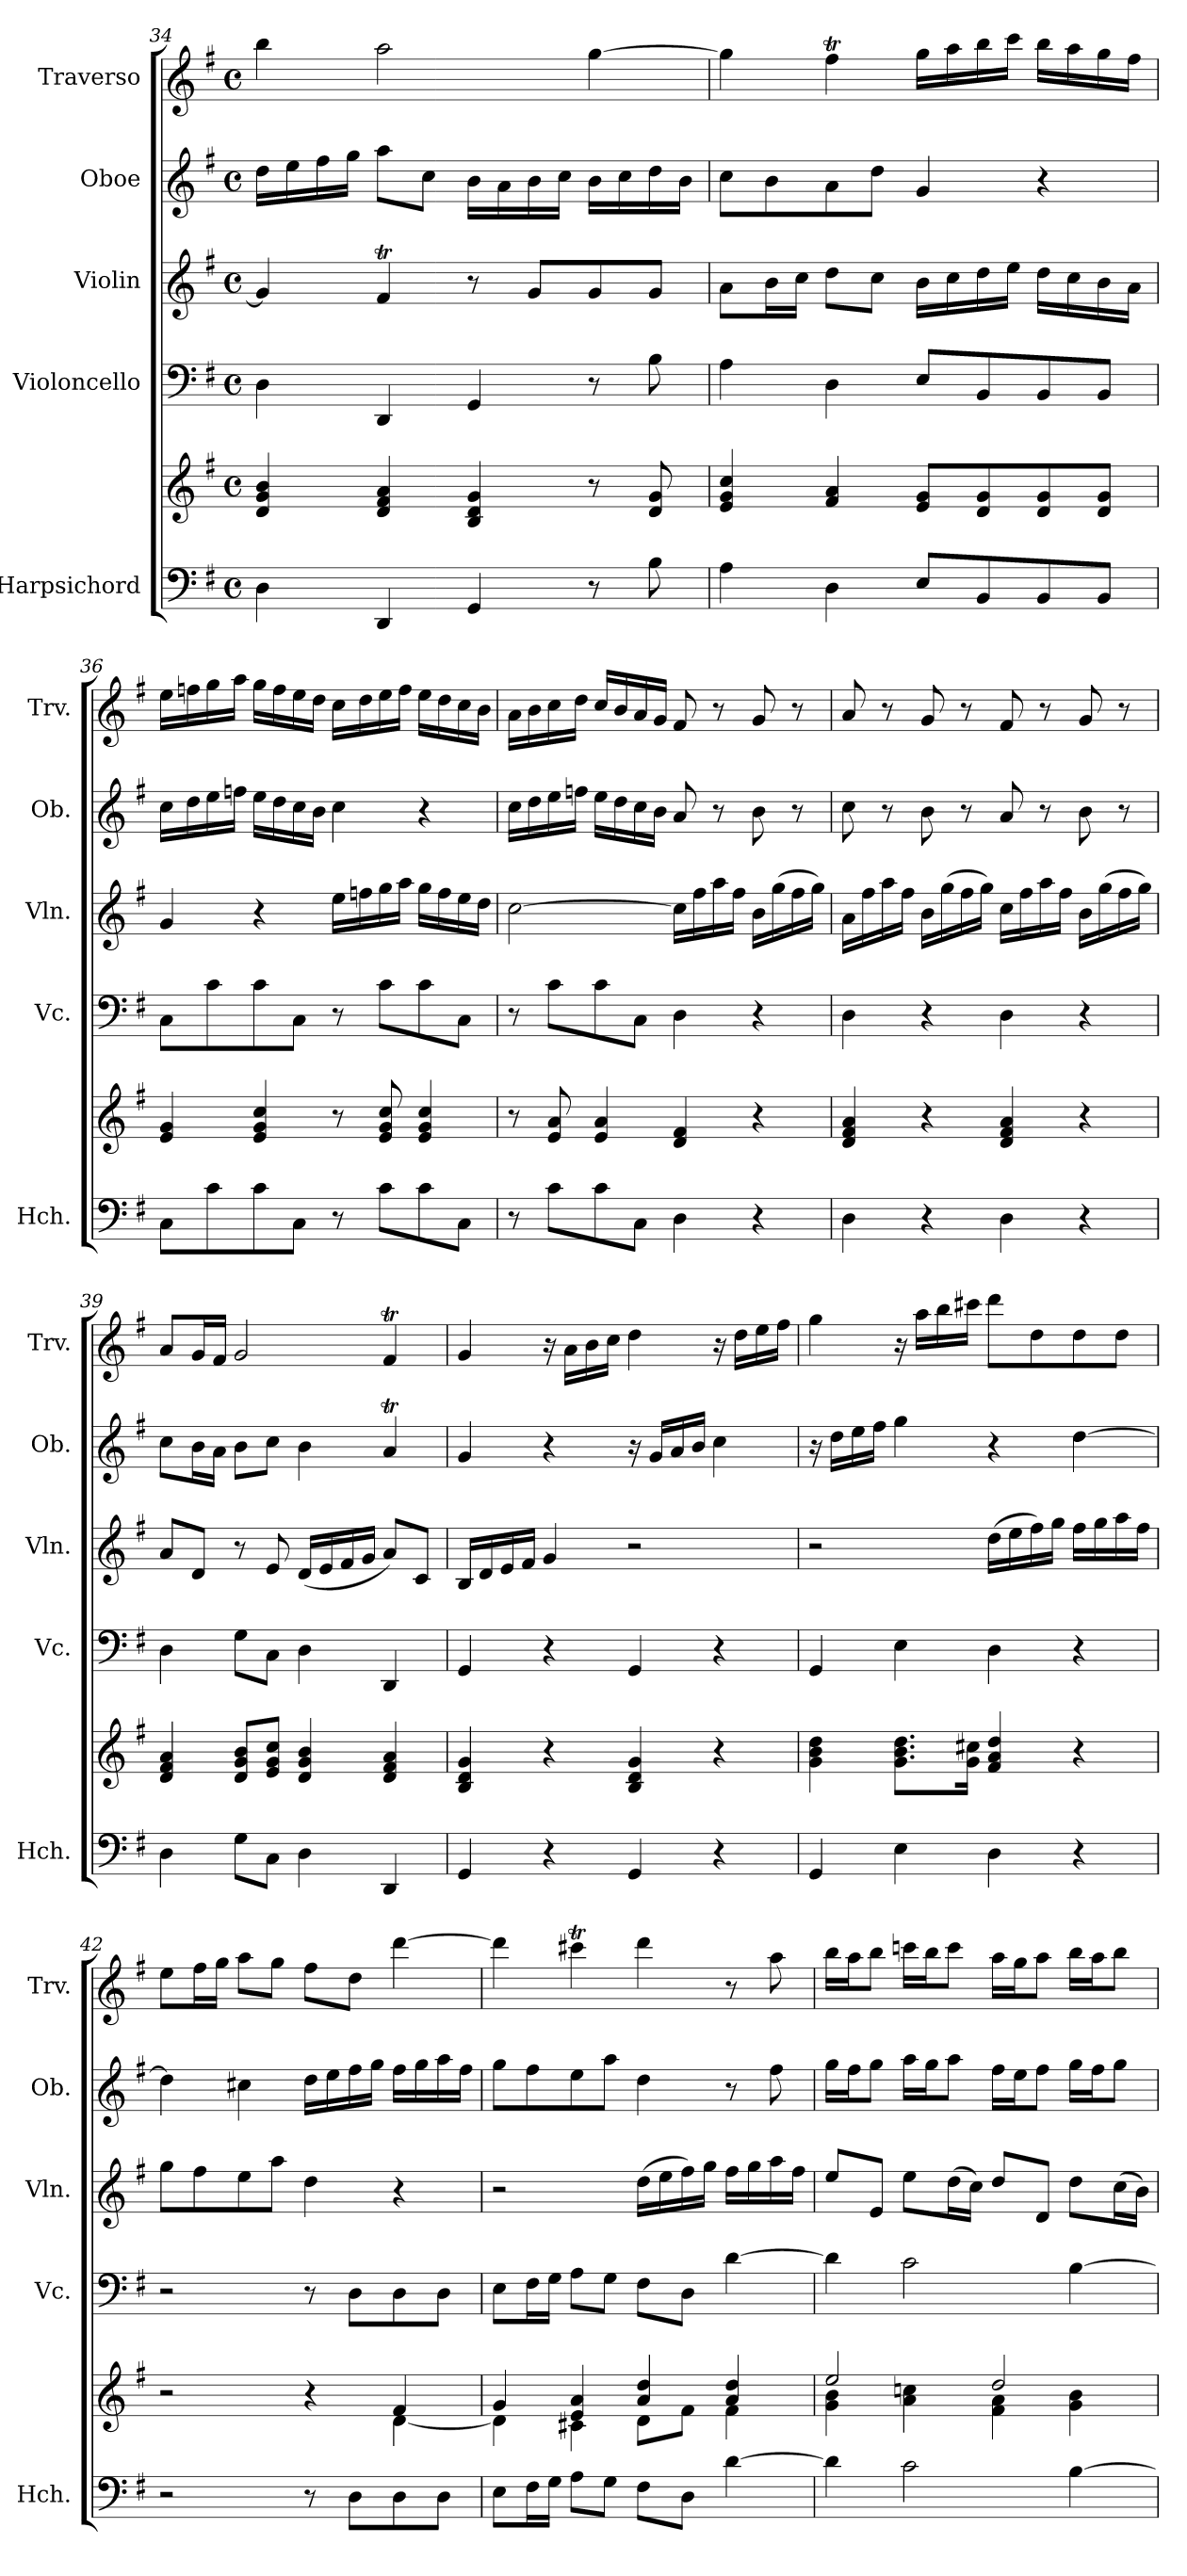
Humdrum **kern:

**kern	**kern	**kern	**kern	**kern	**kern
*part5	*part5	*part4	*part3	*part2	*part1
*staff6	*staff5	*staff4	*staff3	*staff2	*staff1
*I"Harpsichord	*	*I"Violoncello	*I"Violin	*I"Oboe	*I"Traverso
*I'Hch.	*	*I'Vc.	*I'Vln.	*I'Ob.	*I'Trv.
*clefF4	*clefG2	*clefF4	*clefG2	*clefG2	*clefG2
*k[f#]	*k[f#]	*k[f#]	*k[f#]	*k[f#]	*k[f#]
*M4/4	*M4/4	*M4/4	*M4/4	*M4/4	*M4/4
*met(c)	*met(c)	*met(c)	*met(c)	*met(c)	*met(c)
=34	=34	=34	=34	=34	=34
4D\	4d/ 4g/ 4b/	4D\	4g/]	16dd\LL	4bb\
.	.	.	.	16ee\	.
.	.	.	.	16ff#\	.
.	.	.	.	16gg\JJ	.
4DD/	4d/ 4f#/ 4a/	4DD/	4f#t/	8aa\L	2aa\
.	.	.	.	8cc\J	.
4GG/	4B/ 4d/ 4g/	4GG/	8r	16b\LL	.
.	.	.	.	16a\	.
.	.	.	8g/L	16b\	.
.	.	.	.	16cc\JJ	.
8r	8r	8r	8g/	16b\LL	[4gg\
.	.	.	.	16cc\	.
8B\	8d/ 8g/	8B\	8g/J	16dd\	.
.	.	.	.	16b\JJ	.
=35	=35	=35	=35	=35	=35
4A\	4e/ 4g/ 4cc/	4A\	8a\L	8cc\L	4gg\]
.	.	.	16b\L	8b\	.
.	.	.	16cc\JJ	.	.
4D\	4f#/ 4a/	4D\	8dd\L	8a\	4ff#t\
.	.	.	8cc\J	8dd\J	.
8E/L	8e/ 8g/L	8E/L	16b\LL	4g/	16gg\LL
.	.	.	16cc\	.	16aa\
8BB/	8d/ 8g/	8BB/	16dd\	.	16bb\
.	.	.	16ee\JJ	.	16ccc\JJ
8BB/	8d/ 8g/	8BB/	16dd\LL	4r	16bb\LL
.	.	.	16cc\	.	16aa\
8BB/J	8d/ 8g/J	8BB/J	16b\	.	16gg\
.	.	.	16a\JJ	.	16ff#\JJ
=36	=36	=36	=36	=36	=36
8C\L	4e/ 4g/	8C\L	4g/	16cc\LL	16ee\LL
.	.	.	.	16dd\	16ffn\
8c\	.	8c\	.	16ee\	16gg\
.	.	.	.	16ffn\JJ	16aa\JJ
8c\	4e/ 4g/ 4cc/	8c\	4r	16ee\LL	16gg\LL
.	.	.	.	16dd\	16ff\
8C\J	.	8C\J	.	16cc\	16ee\
.	.	.	.	16b\JJ	16dd\JJ
8r	8r	8r	16ee\LL	4cc\	16cc\LL
.	.	.	16ffn\	.	16dd\
8c\L	8e/ 8g/ 8cc/	8c\L	16gg\	.	16ee\
.	.	.	16aa\JJ	.	16ff\JJ
8c\	4e/ 4g/ 4cc/	8c\	16gg\LL	4r	16ee\LL
.	.	.	16ff\	.	16dd\
8C\J	.	8C\J	16ee\	.	16cc\
.	.	.	16dd\JJ	.	16b\JJ
=37	=37	=37	=37	=37	=37
8r	8r	8r	[2cc\	16cc\LL	16a\LL
.	.	.	.	16dd\	16b\
8c\L	8e/ 8a/	8c\L	.	16ee\	16cc\
.	.	.	.	16ffn\JJ	16dd\JJ
8c\	4e/ 4a/	8c\	.	16ee\LL	16cc/LL
.	.	.	.	16dd\	16b/
8C\J	.	8C\J	.	16cc\	16a/
.	.	.	.	16b\JJ	16g/JJ
4D\	4d/ 4f#/	4D\	16cc\LL]	8a/	8f#/
.	.	.	16ff#\	.	.
.	.	.	16aa\	8r	8r
.	.	.	16ff#\JJ	.	.
4r	4r	4r	16b\LL	8b\	8g/
.	.	.	(16gg\	.	.
.	.	.	16ff#\	8r	8r
.	.	.	16gg\JJ)	.	.
!!LO:PB:g=z
=38	=38	=38	=38	=38	=38
4D\	4d/ 4f#/ 4a/	4D\	16a\LL	8cc\	8a/
.	.	.	16ff#\	.	.
.	.	.	16aa\	8r	8r
.	.	.	16ff#\JJ	.	.
4r	4r	4r	16b\LL	8b\	8g/
.	.	.	(16gg\	.	.
.	.	.	16ff#\	8r	8r
.	.	.	16gg\JJ)	.	.
4D\	4d/ 4f#/ 4a/	4D\	16cc\LL	8a/	8f#/
.	.	.	16ff#\	.	.
.	.	.	16aa\	8r	8r
.	.	.	16ff#\JJ	.	.
4r	4r	4r	16b\LL	8b\	8g/
.	.	.	(16gg\	.	.
.	.	.	16ff#\	8r	8r
.	.	.	16gg\JJ)	.	.
=39	=39	=39	=39	=39	=39
4D\	4d/ 4f#/ 4a/	4D\	8a/L	8cc\L	8a/L
.	.	.	8d/J	16b\L	16g/L
.	.	.	.	16a\JJ	16f#/JJ
8G\L	8d/ 8g/ 8b/L	8G\L	8r	8b\L	2g/
8C\J	8e/ 8g/ 8cc/J	8C\J	8e/	8cc\J	.
4D\	4d/ 4g/ 4b/	4D\	(16d/LL	4b\	.
.	.	.	16e/	.	.
.	.	.	16f#/	.	.
.	.	.	16g/JJ	.	.
4DD/	4d/ 4f#/ 4a/	4DD/	8a/L)	4aT/	4f#t/
.	.	.	8c/J	.	.
=40	=40	=40	=40	=40	=40
4GG/	4B/ 4d/ 4g/	4GG/	16B/LL	4g/	4g/
.	.	.	16d/	.	.
.	.	.	16e/	.	.
.	.	.	16f#/JJ	.	.
4r	4r	4r	4g/	4r	16r
.	.	.	.	.	16a\LL
.	.	.	.	.	16b\
.	.	.	.	.	16cc\JJ
4GG/	4B/ 4d/ 4g/	4GG/	2r	16r	4dd\
.	.	.	.	16g/LL	.
.	.	.	.	16a/	.
.	.	.	.	16b/JJ	.
4r	4r	4r	.	4cc\	16r
.	.	.	.	.	16dd\LL
.	.	.	.	.	16ee\
.	.	.	.	.	16ff#\JJ
=41	=41	=41	=41	=41	=41
4GG/	4g\ 4b\ 4dd\	4GG/	2r	16r	4gg\
.	.	.	.	16dd\LL	.
.	.	.	.	16ee\	.
.	.	.	.	16ff#\JJ	.
4E\	8.g\ 8.b\ 8.dd\L	4E\	.	4gg\	16r
.	.	.	.	.	16aa\LL
.	.	.	.	.	16bb\
.	16g\ 16cc#X\Jk	.	.	.	16ccc#X\JJ
4D\	4f#/ 4a/ 4dd/	4D\	(16dd\LL	4r	8ddd\L
.	.	.	16ee\	.	.
.	.	.	16ff#\)	.	8dd\
.	.	.	16gg\JJ	.	.
4r	4r	4r	16ff#\LL	[4dd\	8dd\
.	.	.	16gg\	.	.
.	.	.	16aa\	.	8dd\J
.	.	.	16ff#\JJ	.	.
!!LO:LB:g=z
=42	=42	=42	=42	=42	=42
*	*^	*	*	*	*
2r	2r	2.ryy	2r	8gg\L	4dd\]	8ee\L
.	.	.	.	8ff#\	.	16ff#\L
.	.	.	.	.	.	16gg\JJ
.	.	.	.	8ee\	4cc#X\	8aa\L
.	.	.	.	8aa\J	.	8gg\J
8r	4r	.	8r	4dd\	16dd\LL	8ff#\L
.	.	.	.	.	16ee\	.
8D\L	.	.	8D\L	.	16ff#\	8dd\J
.	.	.	.	.	16gg\JJ	.
8D\	4f#/	[4d\	8D\	4r	16ff#\LL	[4ddd\
.	.	.	.	.	16gg\	.
8D\J	.	.	8D\J	.	16aa\	.
.	.	.	.	.	16ff#\JJ	.
=43	=43	=43	=43	=43	=43	=43
8E\L	4g/	4d\]	8E\L	2r	8gg\L	4ddd\]
16F#\L	.	.	16F#\L	.	8ff#\	.
16G\JJ	.	.	16G\JJ	.	.	.
8A\L	4e/ 4a/	4c#X\	8A\L	.	8ee\	4ccc#Xt\
8G\J	.	.	8G\J	.	8aa\J	.
8F#\L	4a/ 4dd/	8d\L	8F#\L	(16dd\LL	4dd\	4ddd\
.	.	.	.	16ee\	.	.
8D\J	.	8f#\J	8D\J	16ff#\)	.	.
.	.	.	.	16gg\JJ	.	.
[4d\	4a/ 4dd/	4f#\	[4d\	16ff#\LL	8r	8r
.	.	.	.	16gg\	.	.
.	.	.	.	16aa\	8ff#\	8aa\
.	.	.	.	16ff#\JJ	.	.
=44	=44	=44	=44	=44	=44	=44
4d\]	2ee/	4g\ 4b\	4d\]	8ee/L	16gg\LL	16bb\LL
.	.	.	.	.	16ff#\J	16aa\J
.	.	.	.	8e/J	8gg\J	8bb\J
2c\	.	4a\ 4ccn\	2c\	8ee\L	16aa\LL	16cccn\LL
.	.	.	.	.	16gg\J	16bb\J
.	.	.	.	(16dd\L	8aa\J	8ccc\J
.	.	.	.	16cc\JJ)	.	.
.	2dd/	4f#\ 4a\	.	8dd/L	16ff#\LL	16aa\LL
.	.	.	.	.	16ee\J	16gg\J
.	.	.	.	8d/J	8ff#\J	8aa\J
[4B\	.	4g\ 4b\	[4B\	8dd\L	16gg\LL	16bb\LL
.	.	.	.	.	16ff#\J	16aa\J
.	.	.	.	(16cc\L	8gg\J	8bb\J
.	.	.	.	16b\JJ)	.	.
*	*v	*v	*	*	*	*
=	=	=	=	=	=
*-	*-	*-	*-	*-	*-
